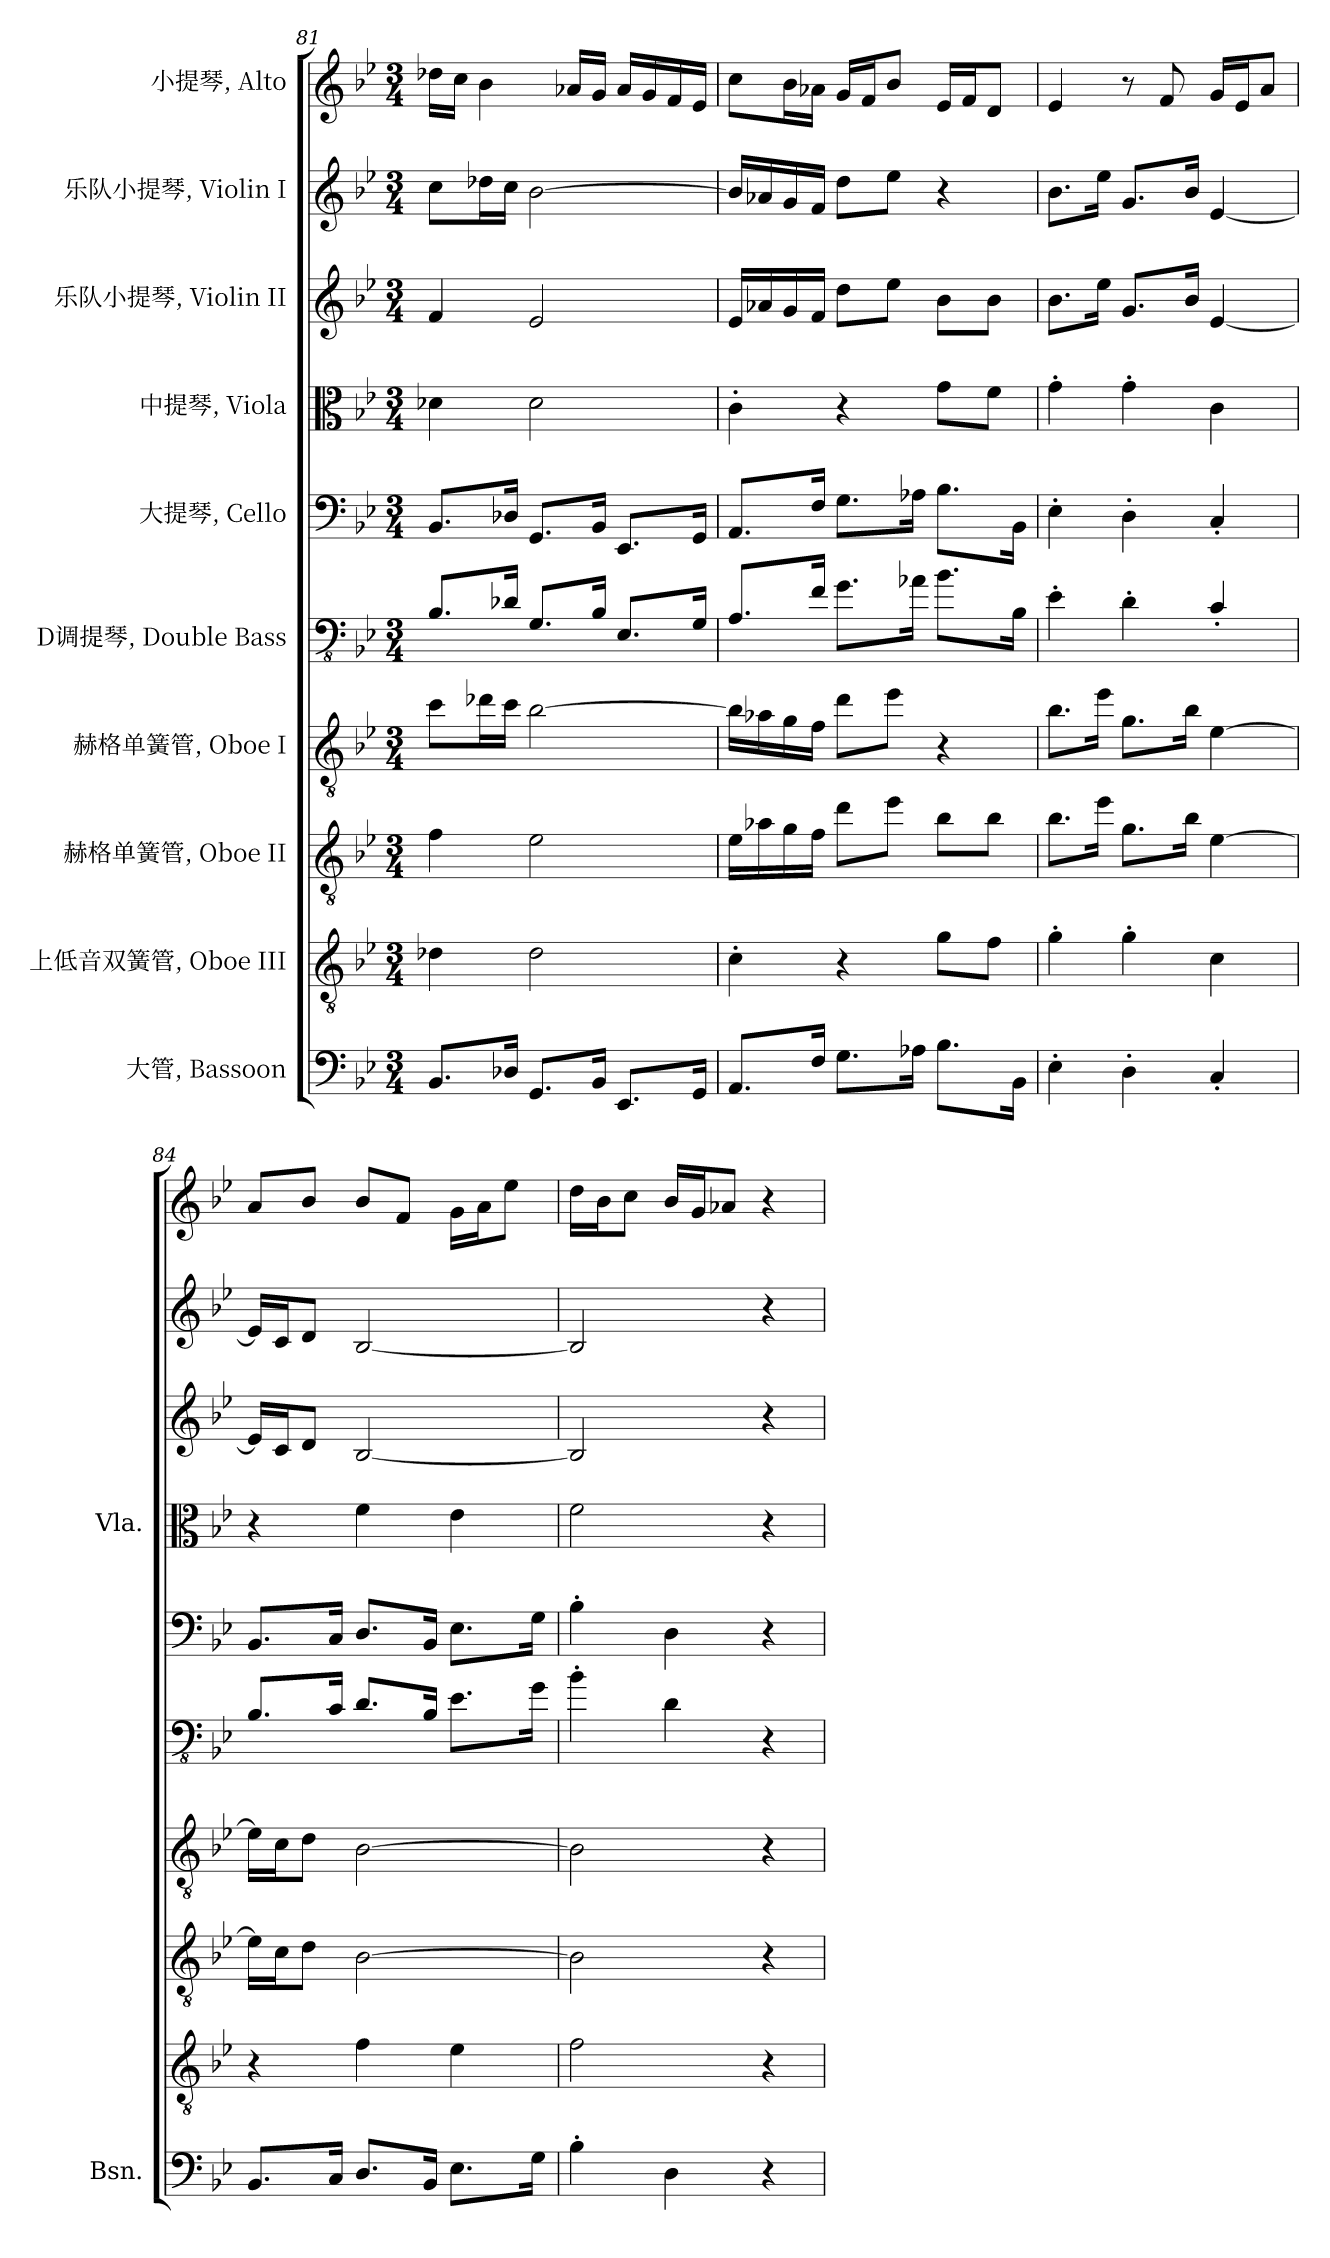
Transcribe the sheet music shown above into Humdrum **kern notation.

**kern	**kern	**kern	**kern	**kern	**kern	**kern	**kern	**kern	**kern
*part10	*part9	*part8	*part7	*part6	*part5	*part4	*part3	*part2	*part1
*staff10	*staff9	*staff8	*staff7	*staff6	*staff5	*staff4	*staff3	*staff2	*staff1
*I"大管, Bassoon	*I"上低音双簧管, Oboe III	*I"赫格单簧管, Oboe II	*I"赫格单簧管, Oboe I	*I"D调提琴, Double Bass	*I"大提琴, Cello	*I"中提琴, Viola	*I"乐队小提琴, Violin II	*I"乐队小提琴, Violin I	*I"小提琴, Alto
*I'Bsn.	*	*	*	*	*	*I'Vla.	*	*	*
!!LO:PB:g=z
*clefF4	*clefGv2	*clefGv2	*clefGv2	*clefFv4	*clefF4	*clefC3	*clefG2	*clefG2	*clefG2
*	*	*	*	*ITrd7c12	*	*	*	*	*
*k[b-e-]	*k[b-e-]	*k[b-e-]	*k[b-e-]	*k[b-e-]	*k[b-e-]	*k[b-e-]	*k[b-e-]	*k[b-e-]	*k[b-e-]
*M3/4	*M3/4	*M3/4	*M3/4	*M3/4	*M3/4	*M3/4	*M3/4	*M3/4	*M3/4
=81	=81	=81	=81	=81	=81	=81	=81	=81	=81
8.BB-/L	4d-X\	4f\	8cc\L	8.BBB-/L	8.BB-/L	4d-X\	4f/	8cc\L	16dd-X\LL
.	.	.	.	.	.	.	.	.	16cc\JJ
.	.	.	16dd-X\L	.	.	.	.	16dd-X\L	4b-\
16D-X/Jk	.	.	16cc\JJ	16DD-X/Jk	16D-X/Jk	.	.	16cc\JJ	.
8.GG/L	2d-\	2e-\	[2b-\	8.GGG/L	8.GG/L	2d-\	2e-/	[2b-\	.
.	.	.	.	.	.	.	.	.	16a-X/LL
16BB-/Jk	.	.	.	16BBB-/Jk	16BB-/Jk	.	.	.	16g/JJ
8.EE-/L	.	.	.	8.EEE-/L	8.EE-/L	.	.	.	16a-/LL
.	.	.	.	.	.	.	.	.	16g/
.	.	.	.	.	.	.	.	.	16f/
16GG/Jk	.	.	.	16GGG/Jk	16GG/Jk	.	.	.	16e-/JJ
=82	=82	=82	=82	=82	=82	=82	=82	=82	=82
8.AA/L	4c'\	16e-\LL	16b-\LL]	8.AAA/L	8.AA/L	4c'\	16e-/LL	16b-/LL]	8cc\L
.	.	16a-X\	16a-X\	.	.	.	16a-X/	16a-X/	.
.	.	16g\	16g\	.	.	.	16g/	16g/	16b-\L
16F/Jk	.	16f\JJ	16f\JJ	16FF/Jk	16F/Jk	.	16f/JJ	16f/JJ	16a-X\JJ
8.G\L	4r	8dd\L	8dd\L	8.GG\L	8.G\L	4r	8dd\L	8dd\L	16g/LL
.	.	.	.	.	.	.	.	.	16f/J
.	.	8ee-\J	8ee-\J	.	.	.	8ee-\J	8ee-\J	8b-/J
16A-X\Jk	.	.	.	16AA-X\Jk	16A-X\Jk	.	.	.	.
8.B-\L	8g\L	8b-\L	4r	8.BB-\L	8.B-\L	8g\L	8b-\L	4r	16e-/LL
.	.	.	.	.	.	.	.	.	16f/J
.	8f\J	8b-\J	.	.	.	8f\J	8b-\J	.	8d/J
16BB-\Jk	.	.	.	16BBB-\Jk	16BB-\Jk	.	.	.	.
=83	=83	=83	=83	=83	=83	=83	=83	=83	=83
4E-'\	4g'\	8.b-\L	8.b-\L	4EE-'\	4E-'\	4g'\	8.b-\L	8.b-\L	4e-/
.	.	16ee-\Jk	16ee-\Jk	.	.	.	16ee-\Jk	16ee-\Jk	.
4D'\	4g'\	8.g\L	8.g\L	4DD'\	4D'\	4g'\	8.g/L	8.g/L	8r
.	.	.	.	.	.	.	.	.	8f/
.	.	16b-\Jk	16b-\Jk	.	.	.	16b-/Jk	16b-/Jk	.
4C'/	4c\	[4e-\	[4e-\	4CC'/	4C'/	4c\	[4e-/	[4e-/	16g/LL
.	.	.	.	.	.	.	.	.	16e-/J
.	.	.	.	.	.	.	.	.	8a/J
!!LO:PB:g=z
=84	=84	=84	=84	=84	=84	=84	=84	=84	=84
8.BB-/L	4r	16e-\LL]	16e-\LL]	8.BBB-/L	8.BB-/L	4r	16e-/LL]	16e-/LL]	8a/L
.	.	16c\J	16c\J	.	.	.	16c/J	16c/J	.
.	.	8d\J	8d\J	.	.	.	8d/J	8d/J	8b-/J
16C/Jk	.	.	.	16CC/Jk	16C/Jk	.	.	.	.
8.D/L	4f\	[2B-\	[2B-\	8.DD/L	8.D/L	4f\	[2B-/	[2B-/	8b-/L
.	.	.	.	.	.	.	.	.	8f/J
16BB-/Jk	.	.	.	16BBB-/Jk	16BB-/Jk	.	.	.	.
8.E-\L	4e-\	.	.	8.EE-\L	8.E-\L	4e-\	.	.	16g\LL
.	.	.	.	.	.	.	.	.	16a\J
.	.	.	.	.	.	.	.	.	8ee-\J
16G\Jk	.	.	.	16GG\Jk	16G\Jk	.	.	.	.
=85	=85	=85	=85	=85	=85	=85	=85	=85	=85
4B-'\	2f\	2B-\]	2B-\]	4BB-'\	4B-'\	2f\	2B-/]	2B-/]	16dd\LL
.	.	.	.	.	.	.	.	.	16b-\J
.	.	.	.	.	.	.	.	.	8cc\J
4D\	.	.	.	4DD\	4D\	.	.	.	16b-/LL
.	.	.	.	.	.	.	.	.	16g/J
*	*	*	*	*	*	*	*	*	*MM45
.	.	.	.	.	.	.	.	.	8a-X/J
4r	4r	4r	4r	4r	4r	4r	4r	4r	4r
=	=	=	=	=	=	=	=	=	=
*-	*-	*-	*-	*-	*-	*-	*-	*-	*-
